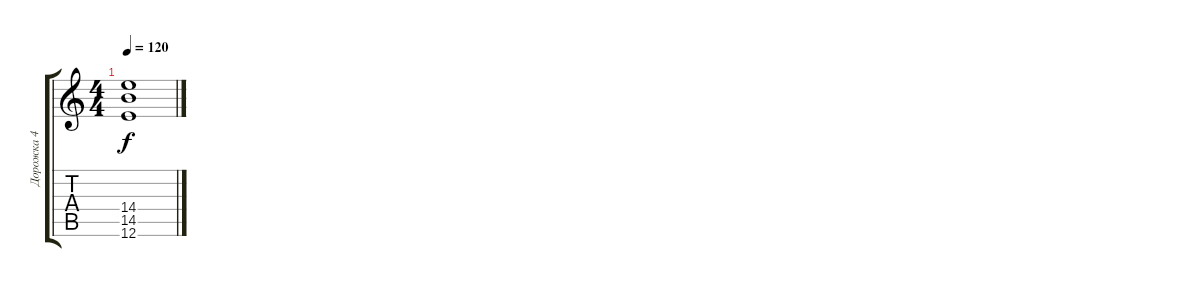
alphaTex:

\track ("Дорожка 4" "Дорожка 4") {instrument distortionguitar}
\staff {score tabs}
\tuning (E4 B3 G3 D3 A2 E2) {hide}
\ts (4 4)
\tempo 120
\clef g2
\ks c
(14.4 14.5 12.6).1{dy f}
